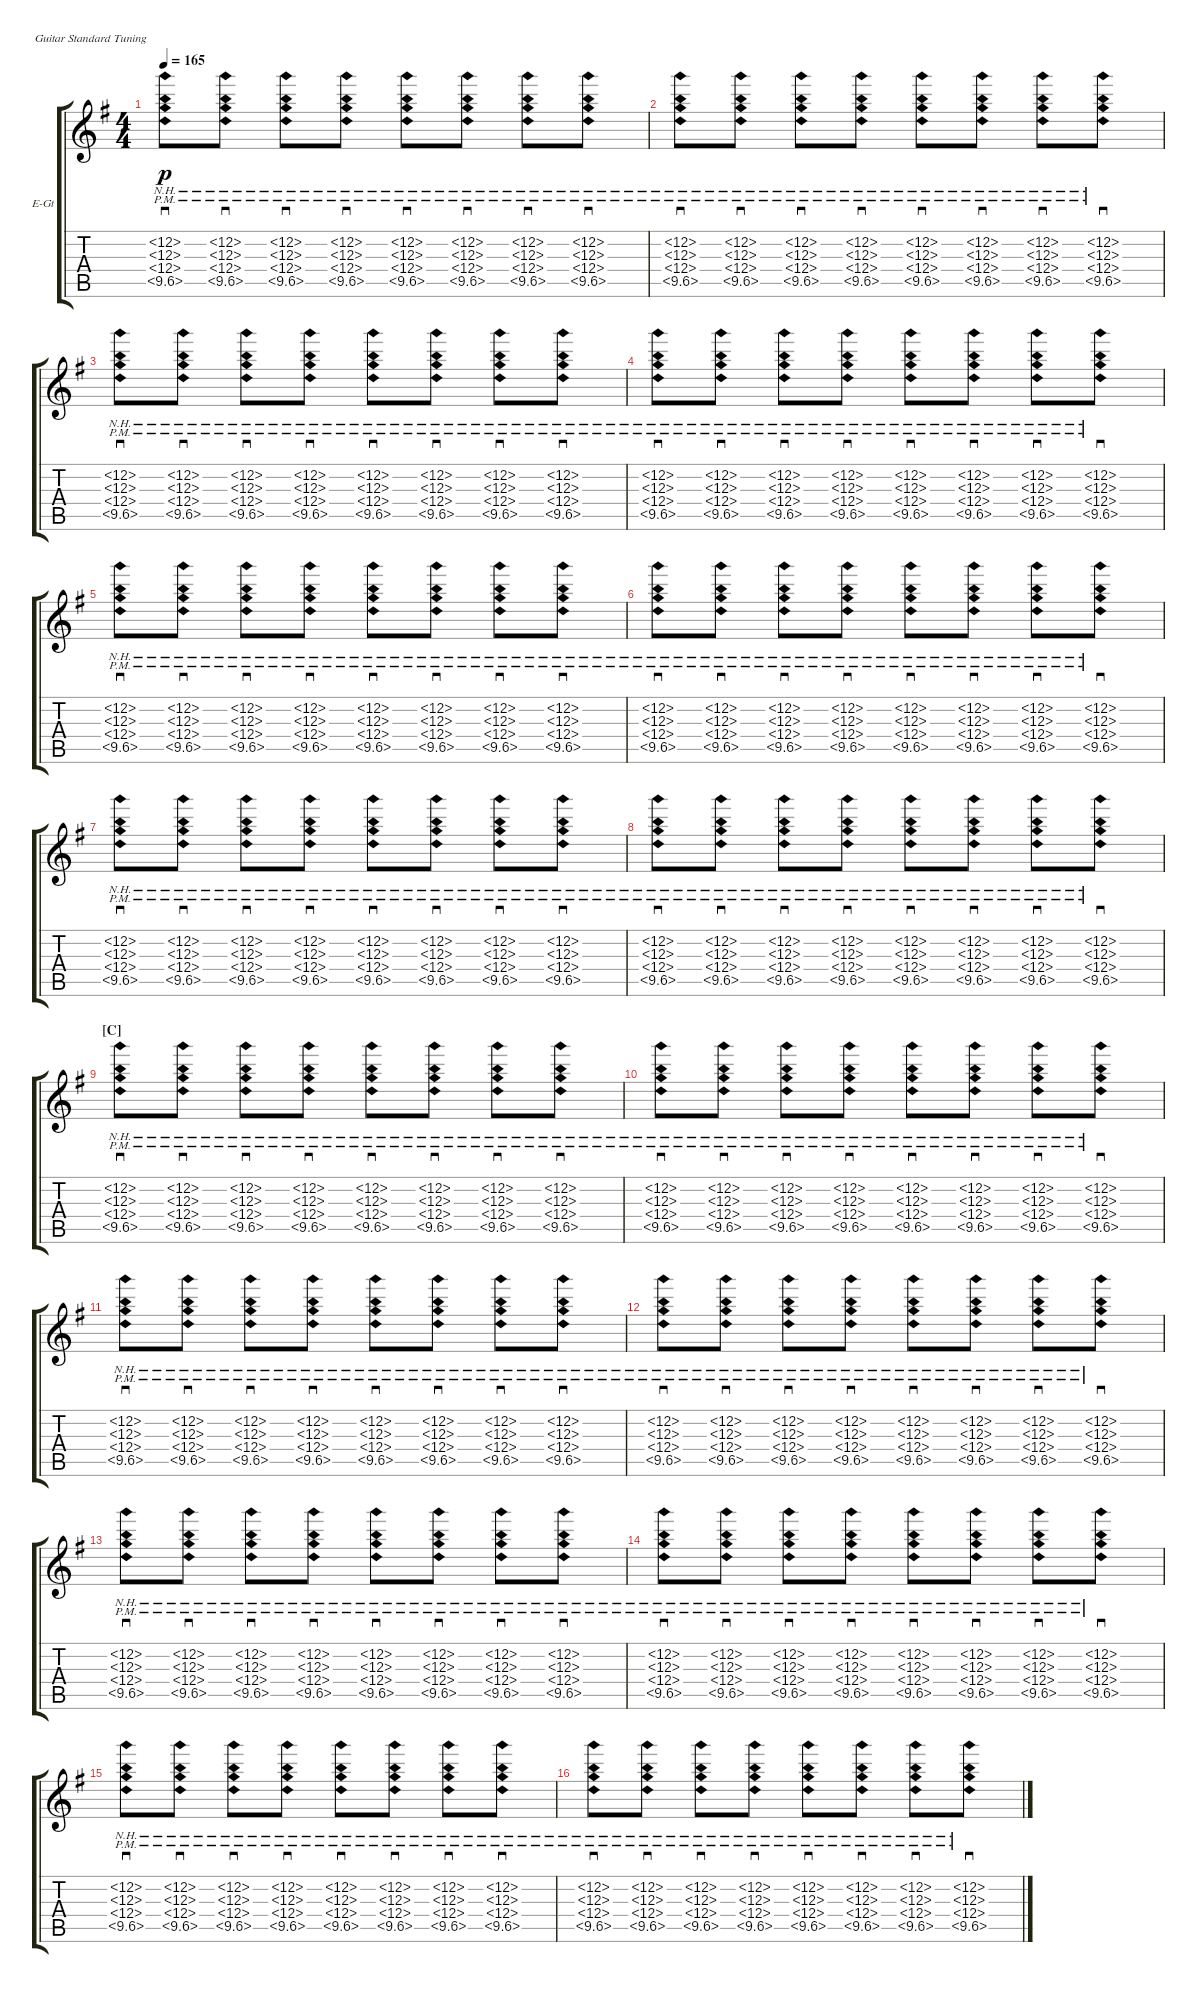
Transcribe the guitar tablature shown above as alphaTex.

\defaultSystemsLayout 4
\bracketExtendMode groupsimilarinstruments
\firstSystemTrackNameOrientation horizontal
\otherSystemsTrackNameOrientation horizontal
\track ("Albert Hammond Jr." "E-Gt") {instrument overdrivenguitar}
\staff {score tabs}
\tuning (E4 B3 G3 D3 A2 E2)
\ts (4 4)
\tempo 165
\clef g2
\ks g
(12.2{nh pm} 12.3{nh} 12.4{nh} 10.5{nh}).8{sd dy p} (12.2{nh pm} 12.3{nh} 12.4{nh} 10.5{nh}).8{sd} (12.2{nh pm} 12.3{nh} 12.4{nh} 10.5{nh}).8{sd} (12.2{nh pm} 12.3{nh} 12.4{nh} 10.5{nh}).8{sd} (12.2{nh pm} 12.3{nh} 12.4{nh} 10.5{nh}).8{sd} (12.2{nh pm} 12.3{nh} 12.4{nh} 10.5{nh}).8{sd} (12.2{nh pm} 12.3{nh} 12.4{nh} 10.5{nh}).8{sd} (12.2{nh pm} 12.3{nh} 12.4{nh} 10.5{nh}).8{sd} |
(12.2{nh pm} 12.3{nh} 12.4{nh} 10.5{nh}).8{sd} (12.2{nh pm} 12.3{nh} 12.4{nh} 10.5{nh}).8{sd} (12.2{nh pm} 12.3{nh} 12.4{nh} 10.5{nh}).8{sd} (12.2{nh pm} 12.3{nh} 12.4{nh} 10.5{nh}).8{sd} (12.2{nh pm} 12.3{nh} 12.4{nh} 10.5{nh}).8{sd} (12.2{nh pm} 12.3{nh} 12.4{nh} 10.5{nh}).8{sd} (12.2{nh pm} 12.3{nh} 12.4{nh} 10.5{nh}).8{sd} (12.2{nh pm} 12.3{nh} 12.4{nh} 10.5{nh}).8{sd} |
(12.2{nh pm} 12.3{nh} 12.4{nh} 10.5{nh}).8{sd} (12.2{nh pm} 12.3{nh} 12.4{nh} 10.5{nh}).8{sd} (12.2{nh pm} 12.3{nh} 12.4{nh} 10.5{nh}).8{sd} (12.2{nh pm} 12.3{nh} 12.4{nh} 10.5{nh}).8{sd} (12.2{nh pm} 12.3{nh} 12.4{nh} 10.5{nh}).8{sd} (12.2{nh pm} 12.3{nh} 12.4{nh} 10.5{nh}).8{sd} (12.2{nh pm} 12.3{nh} 12.4{nh} 10.5{nh}).8{sd} (12.2{nh pm} 12.3{nh} 12.4{nh} 10.5{nh}).8{sd} |
(12.2{nh pm} 12.3{nh} 12.4{nh} 10.5{nh}).8{sd} (12.2{nh pm} 12.3{nh} 12.4{nh} 10.5{nh}).8{sd} (12.2{nh pm} 12.3{nh} 12.4{nh} 10.5{nh}).8{sd} (12.2{nh pm} 12.3{nh} 12.4{nh} 10.5{nh}).8{sd} (12.2{nh pm} 12.3{nh} 12.4{nh} 10.5{nh}).8{sd} (12.2{nh pm} 12.3{nh} 12.4{nh} 10.5{nh}).8{sd} (12.2{nh pm} 12.3{nh} 12.4{nh} 10.5{nh}).8{sd} (12.2{nh pm} 12.3{nh} 12.4{nh} 10.5{nh}).8{sd} |
(12.2{nh pm} 12.3{nh} 12.4{nh} 10.5{nh}).8{sd} (12.2{nh pm} 12.3{nh} 12.4{nh} 10.5{nh}).8{sd} (12.2{nh pm} 12.3{nh} 12.4{nh} 10.5{nh}).8{sd} (12.2{nh pm} 12.3{nh} 12.4{nh} 10.5{nh}).8{sd} (12.2{nh pm} 12.3{nh} 12.4{nh} 10.5{nh}).8{sd} (12.2{nh pm} 12.3{nh} 12.4{nh} 10.5{nh}).8{sd} (12.2{nh pm} 12.3{nh} 12.4{nh} 10.5{nh}).8{sd} (12.2{nh pm} 12.3{nh} 12.4{nh} 10.5{nh}).8{sd} |
(12.2{nh pm} 12.3{nh} 12.4{nh} 10.5{nh}).8{sd} (12.2{nh pm} 12.3{nh} 12.4{nh} 10.5{nh}).8{sd} (12.2{nh pm} 12.3{nh} 12.4{nh} 10.5{nh}).8{sd} (12.2{nh pm} 12.3{nh} 12.4{nh} 10.5{nh}).8{sd} (12.2{nh pm} 12.3{nh} 12.4{nh} 10.5{nh}).8{sd} (12.2{nh pm} 12.3{nh} 12.4{nh} 10.5{nh}).8{sd} (12.2{nh pm} 12.3{nh} 12.4{nh} 10.5{nh}).8{sd} (12.2{nh pm} 12.3{nh} 12.4{nh} 10.5{nh}).8{sd} |
(12.2{nh pm} 12.3{nh} 12.4{nh} 10.5{nh}).8{sd} (12.2{nh pm} 12.3{nh} 12.4{nh} 10.5{nh}).8{sd} (12.2{nh pm} 12.3{nh} 12.4{nh} 10.5{nh}).8{sd} (12.2{nh pm} 12.3{nh} 12.4{nh} 10.5{nh}).8{sd} (12.2{nh pm} 12.3{nh} 12.4{nh} 10.5{nh}).8{sd} (12.2{nh pm} 12.3{nh} 12.4{nh} 10.5{nh}).8{sd} (12.2{nh pm} 12.3{nh} 12.4{nh} 10.5{nh}).8{sd} (12.2{nh pm} 12.3{nh} 12.4{nh} 10.5{nh}).8{sd} |
(12.2{nh pm} 12.3{nh} 12.4{nh} 10.5{nh}).8{sd} (12.2{nh pm} 12.3{nh} 12.4{nh} 10.5{nh}).8{sd} (12.2{nh pm} 12.3{nh} 12.4{nh} 10.5{nh}).8{sd} (12.2{nh pm} 12.3{nh} 12.4{nh} 10.5{nh}).8{sd} (12.2{nh pm} 12.3{nh} 12.4{nh} 10.5{nh}).8{sd} (12.2{nh pm} 12.3{nh} 12.4{nh} 10.5{nh}).8{sd} (12.2{nh pm} 12.3{nh} 12.4{nh} 10.5{nh}).8{sd} (12.2{nh pm} 12.3{nh} 12.4{nh} 10.5{nh}).8{sd} |
\section ("C" "")
(12.2{nh pm} 12.3{nh} 12.4{nh} 10.5{nh}).8{sd} (12.2{nh pm} 12.3{nh} 12.4{nh} 10.5{nh}).8{sd} (12.2{nh pm} 12.3{nh} 12.4{nh} 10.5{nh}).8{sd} (12.2{nh pm} 12.3{nh} 12.4{nh} 10.5{nh}).8{sd} (12.2{nh pm} 12.3{nh} 12.4{nh} 10.5{nh}).8{sd} (12.2{nh pm} 12.3{nh} 12.4{nh} 10.5{nh}).8{sd} (12.2{nh pm} 12.3{nh} 12.4{nh} 10.5{nh}).8{sd} (12.2{nh pm} 12.3{nh} 12.4{nh} 10.5{nh}).8{sd} |
(12.2{nh pm} 12.3{nh} 12.4{nh} 10.5{nh}).8{sd} (12.2{nh pm} 12.3{nh} 12.4{nh} 10.5{nh}).8{sd} (12.2{nh pm} 12.3{nh} 12.4{nh} 10.5{nh}).8{sd} (12.2{nh pm} 12.3{nh} 12.4{nh} 10.5{nh}).8{sd} (12.2{nh pm} 12.3{nh} 12.4{nh} 10.5{nh}).8{sd} (12.2{nh pm} 12.3{nh} 12.4{nh} 10.5{nh}).8{sd} (12.2{nh pm} 12.3{nh} 12.4{nh} 10.5{nh}).8{sd} (12.2{nh pm} 12.3{nh} 12.4{nh} 10.5{nh}).8{sd} |
(12.2{nh pm} 12.3{nh} 12.4{nh} 10.5{nh}).8{sd} (12.2{nh pm} 12.3{nh} 12.4{nh} 10.5{nh}).8{sd} (12.2{nh pm} 12.3{nh} 12.4{nh} 10.5{nh}).8{sd} (12.2{nh pm} 12.3{nh} 12.4{nh} 10.5{nh}).8{sd} (12.2{nh pm} 12.3{nh} 12.4{nh} 10.5{nh}).8{sd} (12.2{nh pm} 12.3{nh} 12.4{nh} 10.5{nh}).8{sd} (12.2{nh pm} 12.3{nh} 12.4{nh} 10.5{nh}).8{sd} (12.2{nh pm} 12.3{nh} 12.4{nh} 10.5{nh}).8{sd} |
(12.2{nh pm} 12.3{nh} 12.4{nh} 10.5{nh}).8{sd} (12.2{nh pm} 12.3{nh} 12.4{nh} 10.5{nh}).8{sd} (12.2{nh pm} 12.3{nh} 12.4{nh} 10.5{nh}).8{sd} (12.2{nh pm} 12.3{nh} 12.4{nh} 10.5{nh}).8{sd} (12.2{nh pm} 12.3{nh} 12.4{nh} 10.5{nh}).8{sd} (12.2{nh pm} 12.3{nh} 12.4{nh} 10.5{nh}).8{sd} (12.2{nh pm} 12.3{nh} 12.4{nh} 10.5{nh}).8{sd} (12.2{nh pm} 12.3{nh} 12.4{nh} 10.5{nh}).8{sd} |
(12.2{nh pm} 12.3{nh} 12.4{nh} 10.5{nh}).8{sd} (12.2{nh pm} 12.3{nh} 12.4{nh} 10.5{nh}).8{sd} (12.2{nh pm} 12.3{nh} 12.4{nh} 10.5{nh}).8{sd} (12.2{nh pm} 12.3{nh} 12.4{nh} 10.5{nh}).8{sd} (12.2{nh pm} 12.3{nh} 12.4{nh} 10.5{nh}).8{sd} (12.2{nh pm} 12.3{nh} 12.4{nh} 10.5{nh}).8{sd} (12.2{nh pm} 12.3{nh} 12.4{nh} 10.5{nh}).8{sd} (12.2{nh pm} 12.3{nh} 12.4{nh} 10.5{nh}).8{sd} |
(12.2{nh pm} 12.3{nh} 12.4{nh} 10.5{nh}).8{sd} (12.2{nh pm} 12.3{nh} 12.4{nh} 10.5{nh}).8{sd} (12.2{nh pm} 12.3{nh} 12.4{nh} 10.5{nh}).8{sd} (12.2{nh pm} 12.3{nh} 12.4{nh} 10.5{nh}).8{sd} (12.2{nh pm} 12.3{nh} 12.4{nh} 10.5{nh}).8{sd} (12.2{nh pm} 12.3{nh} 12.4{nh} 10.5{nh}).8{sd} (12.2{nh pm} 12.3{nh} 12.4{nh} 10.5{nh}).8{sd} (12.2{nh pm} 12.3{nh} 12.4{nh} 10.5{nh}).8{sd} |
(12.2{nh pm} 12.3{nh} 12.4{nh} 10.5{nh}).8{sd} (12.2{nh pm} 12.3{nh} 12.4{nh} 10.5{nh}).8{sd} (12.2{nh pm} 12.3{nh} 12.4{nh} 10.5{nh}).8{sd} (12.2{nh pm} 12.3{nh} 12.4{nh} 10.5{nh}).8{sd} (12.2{nh pm} 12.3{nh} 12.4{nh} 10.5{nh}).8{sd} (12.2{nh pm} 12.3{nh} 12.4{nh} 10.5{nh}).8{sd} (12.2{nh pm} 12.3{nh} 12.4{nh} 10.5{nh}).8{sd} (12.2{nh pm} 12.3{nh} 12.4{nh} 10.5{nh}).8{sd} |
(12.2{nh pm} 12.3{nh} 12.4{nh} 10.5{nh}).8{sd} (12.2{nh pm} 12.3{nh} 12.4{nh} 10.5{nh}).8{sd} (12.2{nh pm} 12.3{nh} 12.4{nh} 10.5{nh}).8{sd} (12.2{nh pm} 12.3{nh} 12.4{nh} 10.5{nh}).8{sd} (12.2{nh pm} 12.3{nh} 12.4{nh} 10.5{nh}).8{sd} (12.2{nh pm} 12.3{nh} 12.4{nh} 10.5{nh}).8{sd} (12.2{nh pm} 12.3{nh} 12.4{nh} 10.5{nh}).8{sd} (12.2{nh pm} 12.3{nh} 12.4{nh} 10.5{nh}).8{sd}
